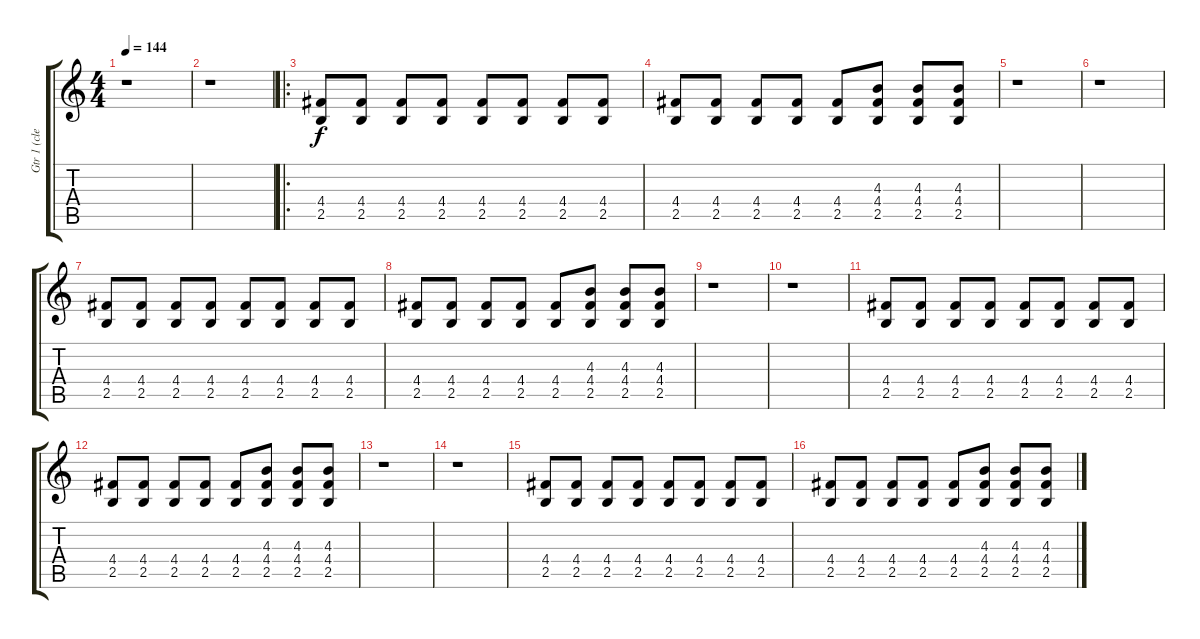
\track ("Gtr 1 (clean)" "Gtr 1 (cle") {instrument electricguitarclean}
\staff {score tabs}
\tuning (E4 B3 G3 D3 A2 E2) {hide}
\ts (4 4)
\tempo 144
\clef g2
\ks c
r.1{dy f} |
r.1 |
\ro
(4.4 2.5).8 (4.4 2.5).8 (4.4 2.5).8 (4.4 2.5).8 (4.4 2.5).8 (4.4 2.5).8 (4.4 2.5).8 (4.4 2.5).8 |
(4.4 2.5).8 (4.4 2.5).8 (4.4 2.5).8 (4.4 2.5).8 (4.4 2.5).8 (4.3 4.4 2.5).8 (4.3 4.4 2.5).8 (4.3 4.4 2.5).8 |
r.1 |
r.1 |
(4.4 2.5).8 (4.4 2.5).8 (4.4 2.5).8 (4.4 2.5).8 (4.4 2.5).8 (4.4 2.5).8 (4.4 2.5).8 (4.4 2.5).8 |
(4.4 2.5).8 (4.4 2.5).8 (4.4 2.5).8 (4.4 2.5).8 (4.4 2.5).8 (4.3 4.4 2.5).8 (4.3 4.4 2.5).8 (4.3 4.4 2.5).8 |
r.1 |
r.1 |
(4.4 2.5).8 (4.4 2.5).8 (4.4 2.5).8 (4.4 2.5).8 (4.4 2.5).8 (4.4 2.5).8 (4.4 2.5).8 (4.4 2.5).8 |
(4.4 2.5).8 (4.4 2.5).8 (4.4 2.5).8 (4.4 2.5).8 (4.4 2.5).8 (4.3 4.4 2.5).8 (4.3 4.4 2.5).8 (4.3 4.4 2.5).8 |
r.1 |
r.1 |
(4.4 2.5).8 (4.4 2.5).8 (4.4 2.5).8 (4.4 2.5).8 (4.4 2.5).8 (4.4 2.5).8 (4.4 2.5).8 (4.4 2.5).8 |
(4.4 2.5).8 (4.4 2.5).8 (4.4 2.5).8 (4.4 2.5).8 (4.4 2.5).8 (4.3 4.4 2.5).8 (4.3 4.4 2.5).8 (4.3 4.4 2.5).8
